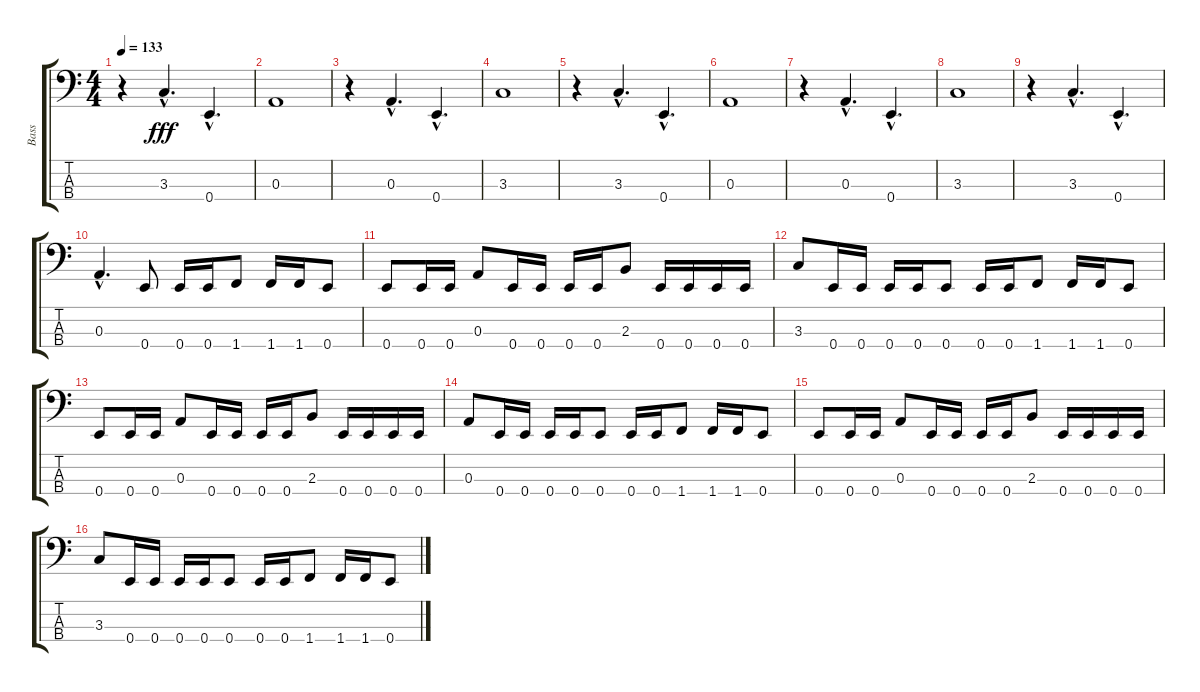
\track ("Bass" "Bass") {instrument electricbassfinger}
\staff {score tabs}
\tuning (G2 D2 A1 E1) {hide}
\ts (4 4)
\tempo 133
\clef f4
\ks c
r.4{dy fff} 3.3{hac}.4{d} 0.4{hac}.4{d} |
0.3.1 |
r.4 0.3{hac}.4{d} 0.4{hac}.4{d} |
3.3.1 |
r.4 3.3{hac}.4{d} 0.4{hac}.4{d} |
0.3.1 |
r.4 0.3{hac}.4{d} 0.4{hac}.4{d} |
3.3.1 |
r.4 3.3{hac}.4{d} 0.4{hac}.4{d} |
0.3{hac}.4{d} 0.4.8 0.4.16 0.4.16 1.4.8 1.4.16 1.4.16 0.4.8 |
0.4.8 0.4.16 0.4.16 0.3.8 0.4.16 0.4.16 0.4.16 0.4.16 2.3.8 0.4.16 0.4.16 0.4.16 0.4.16 |
3.3.8 0.4.16 0.4.16 0.4.16 0.4.16 0.4.8 0.4.16 0.4.16 1.4.8 1.4.16 1.4.16 0.4.8 |
0.4.8 0.4.16 0.4.16 0.3.8 0.4.16 0.4.16 0.4.16 0.4.16 2.3.8 0.4.16 0.4.16 0.4.16 0.4.16 |
0.3.8 0.4.16 0.4.16 0.4.16 0.4.16 0.4.8 0.4.16 0.4.16 1.4.8 1.4.16 1.4.16 0.4.8 |
0.4.8 0.4.16 0.4.16 0.3.8 0.4.16 0.4.16 0.4.16 0.4.16 2.3.8 0.4.16 0.4.16 0.4.16 0.4.16 |
3.3.8 0.4.16 0.4.16 0.4.16 0.4.16 0.4.8 0.4.16 0.4.16 1.4.8 1.4.16 1.4.16 0.4.8
